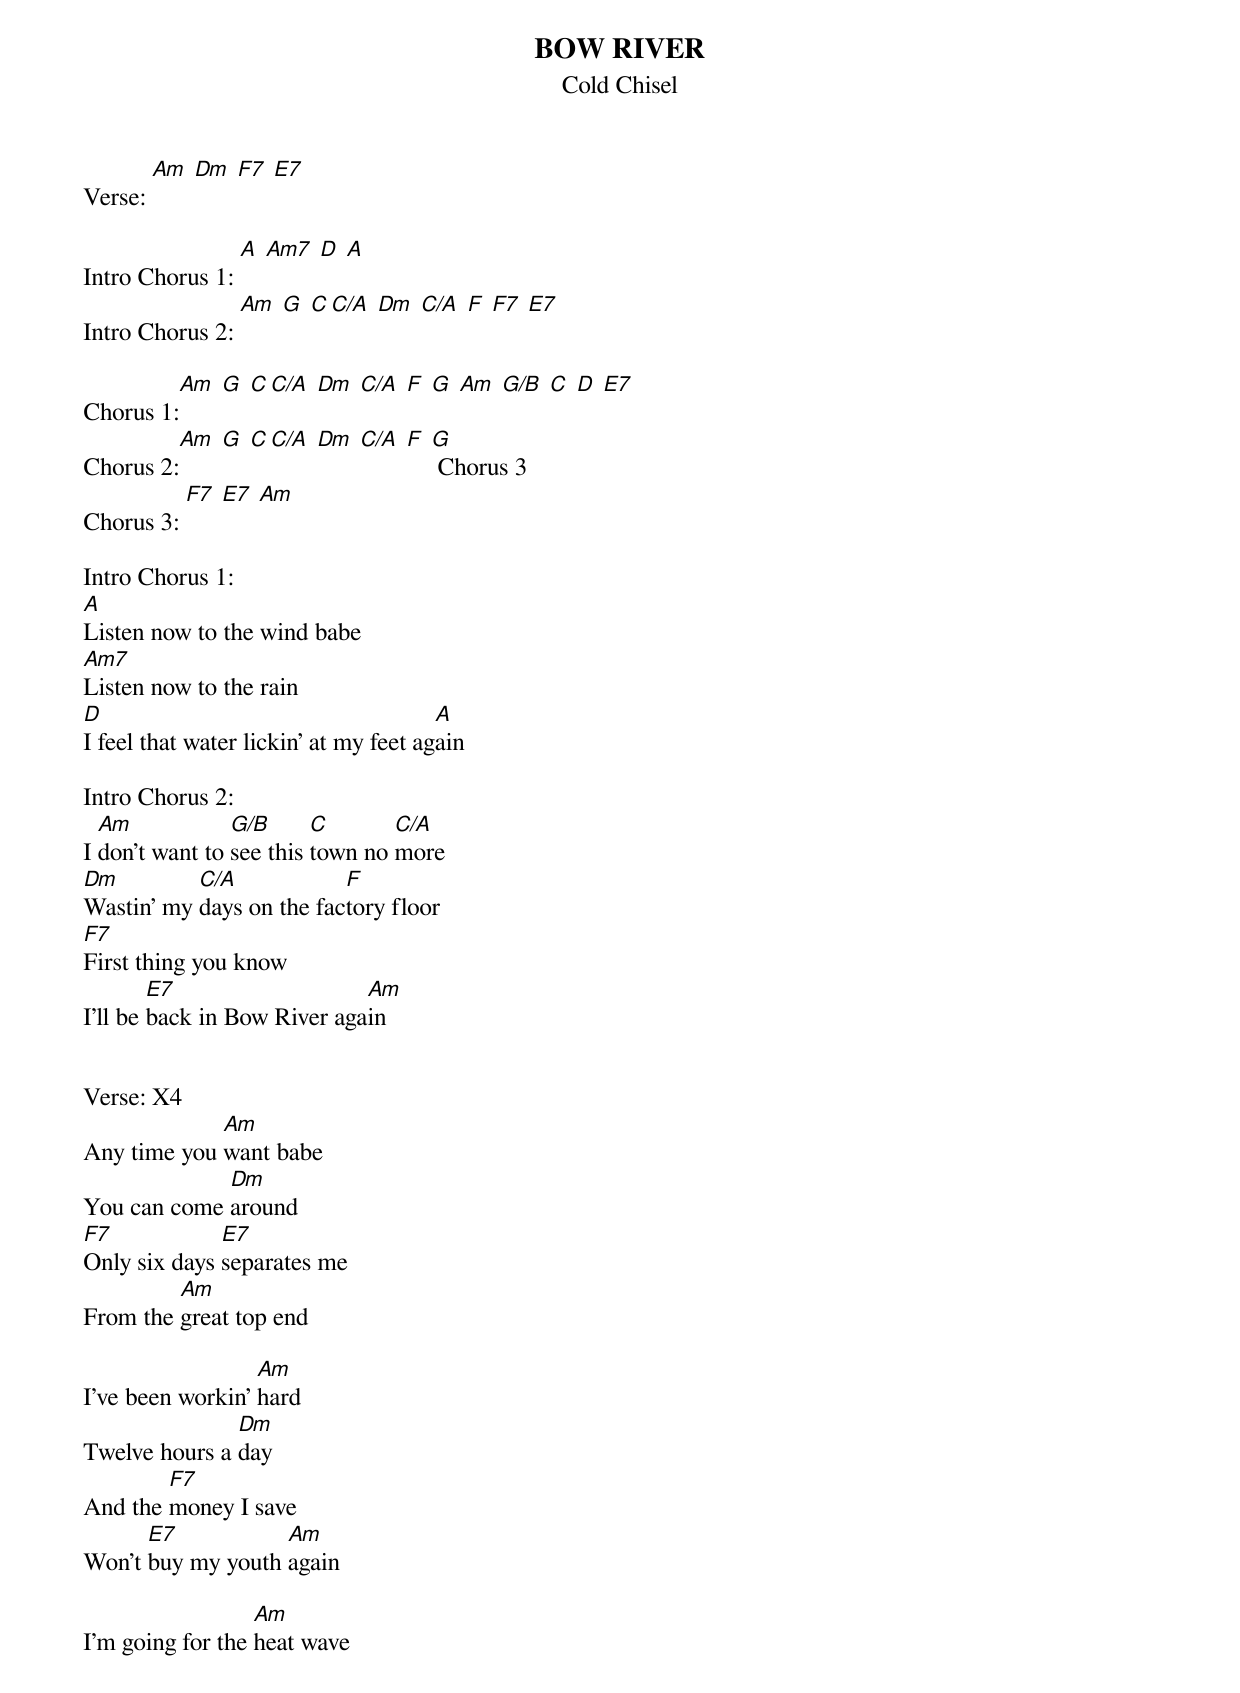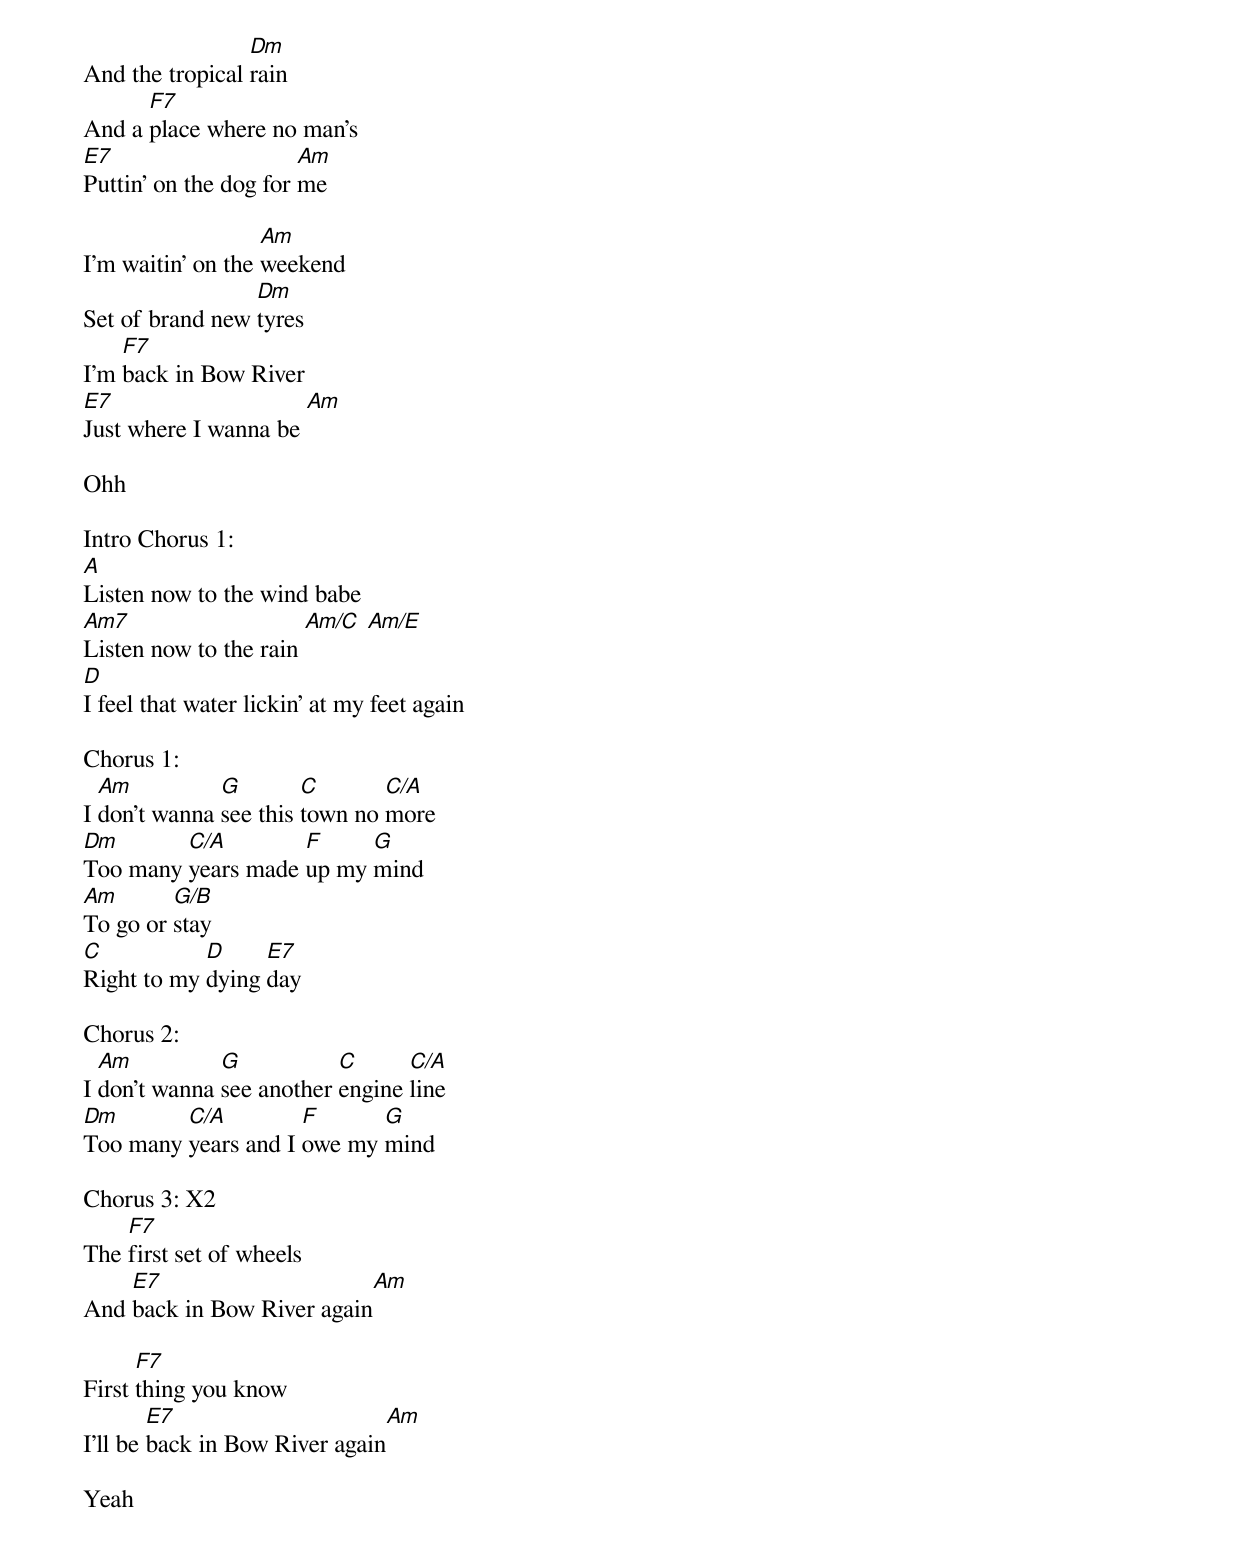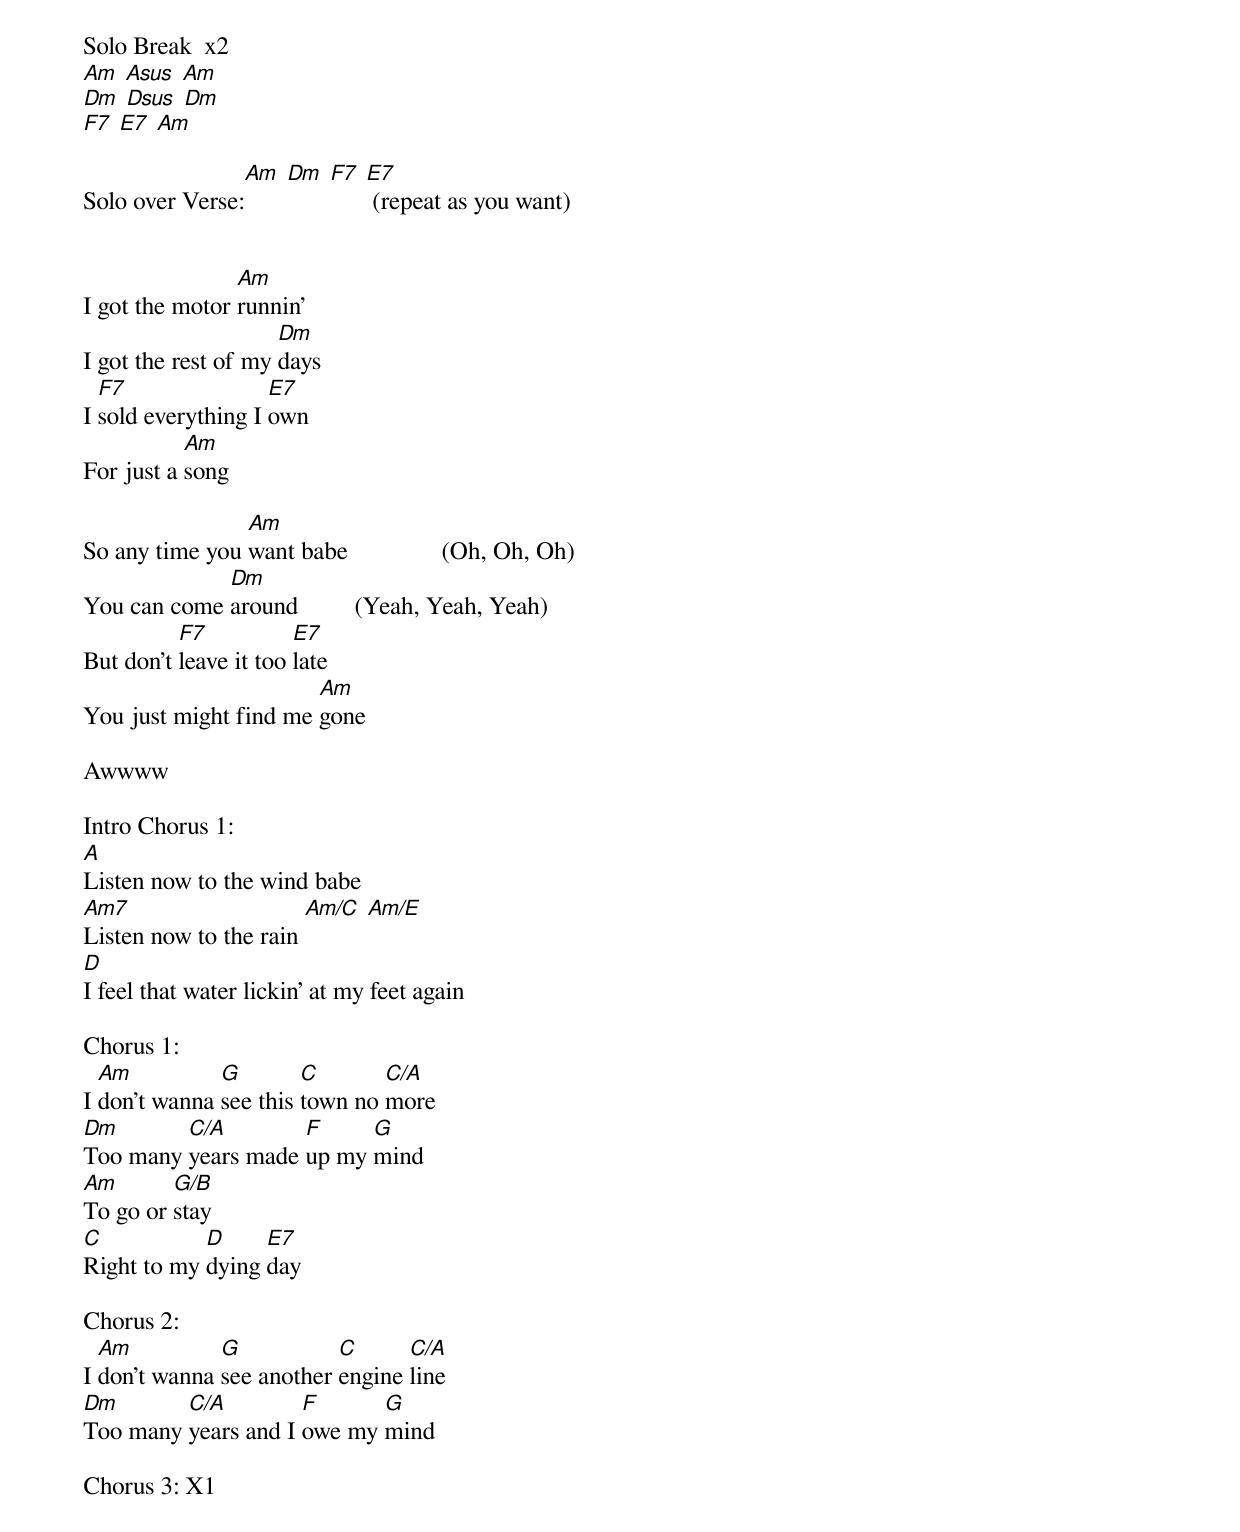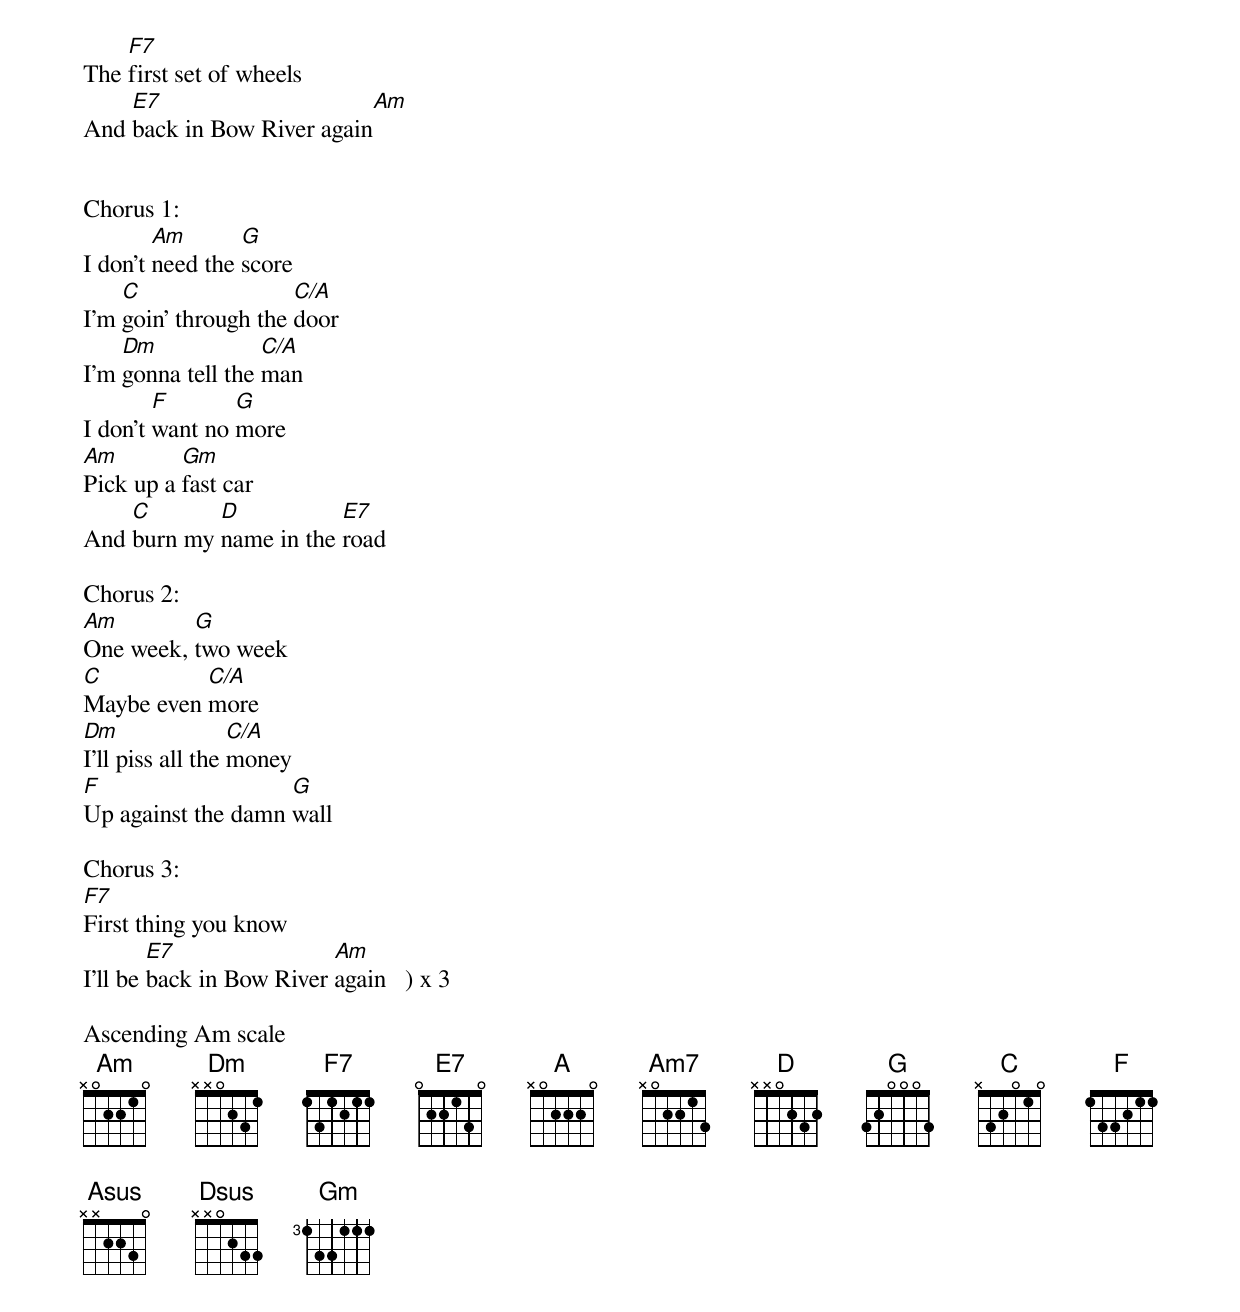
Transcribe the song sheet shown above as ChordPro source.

{t:BOW RIVER}
{st:Cold Chisel}

Verse: [Am] [Dm] [F7] [E7]

Intro Chorus 1: [A] [Am7] [D] [A]
Intro Chorus 2: [Am] [G] [C][C/A] [Dm] [C/A] [F] [F7] [E7]

Chorus 1:[Am] [G] [C][C/A] [Dm] [C/A] [F] [G] [Am] [G/B] [C] [D] [E7]
Chorus 2:[Am] [G] [C][C/A] [Dm] [C/A] [F] [G] Chorus 3
Chorus 3: [F7] [E7] [Am]

Intro Chorus 1:
[A]Listen now to the wind babe
[Am7]Listen now to the rain
[D]I feel that water lickin' at my feet ag[A]ain

Intro Chorus 2:
I [Am]don't want to [G/B]see this [C]town no [C/A]more
[Dm]Wastin' my [C/A]days on the fac[F]tory floor
[F7]First thing you know
I'll be [E7]back in Bow River aga[Am]in


Verse: X4
Any time you [Am]want babe
You can come [Dm]around
[F7]Only six days [E7]separates me
From the [Am]great top end

I've been workin' [Am]hard
Twelve hours a [Dm]day
And the [F7]money I save
Won't [E7]buy my youth [Am]again

I'm going for the [Am]heat wave
And the tropical [Dm]rain
And a [F7]place where no man's
[E7]Puttin' on the dog for [Am]me

I'm waitin' on the [Am]weekend
Set of brand new [Dm]tyres
I'm [F7]back in Bow River
[E7]Just where I wanna be [Am]

Ohh

Intro Chorus 1:
[A]Listen now to the wind babe
[Am7]Listen now to the rain [Am/C] [Am/E]
[D]I feel that water lickin' at my feet again

Chorus 1:
I [Am]don't wanna [G]see this [C]town no [C/A]more
[Dm]Too many [C/A]years made [F]up my [G]mind
[Am]To go or [G/B]stay
[C]Right to my [D]dying [E7]day

Chorus 2:
I [Am]don't wanna [G]see another [C]engine [C/A]line
[Dm]Too many [C/A]years and I [F]owe my [G]mind

Chorus 3: X2
The [F7]first set of wheels
And [E7]back in Bow River again[Am]

First [F7]thing you know
I'll be [E7]back in Bow River again[Am]

Yeah

Solo Break  x2
[Am] [Asus] [Am]
[Dm] [Dsus] [Dm]
[F7] [E7] [Am]

Solo over Verse:[Am] [Dm] [F7] [E7] (repeat as you want)


I got the motor [Am]runnin'
I got the rest of my [Dm]days
I [F7]sold everything I [E7]own
For just a [Am]song

So any time you [Am]want babe               (Oh, Oh, Oh)
You can come [Dm]around         (Yeah, Yeah, Yeah)
But don't [F7]leave it too [E7]late
You just might find me [Am]gone

Awwww

Intro Chorus 1:
[A]Listen now to the wind babe
[Am7]Listen now to the rain [Am/C] [Am/E]
[D]I feel that water lickin' at my feet again

Chorus 1:
I [Am]don't wanna [G]see this [C]town no [C/A]more
[Dm]Too many [C/A]years made [F]up my [G]mind
[Am]To go or [G/B]stay
[C]Right to my [D]dying [E7]day

Chorus 2:
I [Am]don't wanna [G]see another [C]engine [C/A]line
[Dm]Too many [C/A]years and I [F]owe my [G]mind

Chorus 3: X1
The [F7]first set of wheels
And [E7]back in Bow River again[Am]


Chorus 1:
I don't [Am]need the [G]score
I'm [C]goin' through the [C/A]door
I'm [Dm]gonna tell the [C/A]man
I don't [F]want no [G]more
[Am]Pick up a [Gm]fast car
And [C]burn my [D]name in the [E7]road

Chorus 2:
[Am]One week, [G]two week
[C]Maybe even [C/A]more
[Dm]I'll piss all the [C/A]money
[F]Up against the damn [G]wall

Chorus 3:
[F7]First thing you know
I'll be [E7]back in Bow River [Am]again   ) x 3

Ascending Am scale
